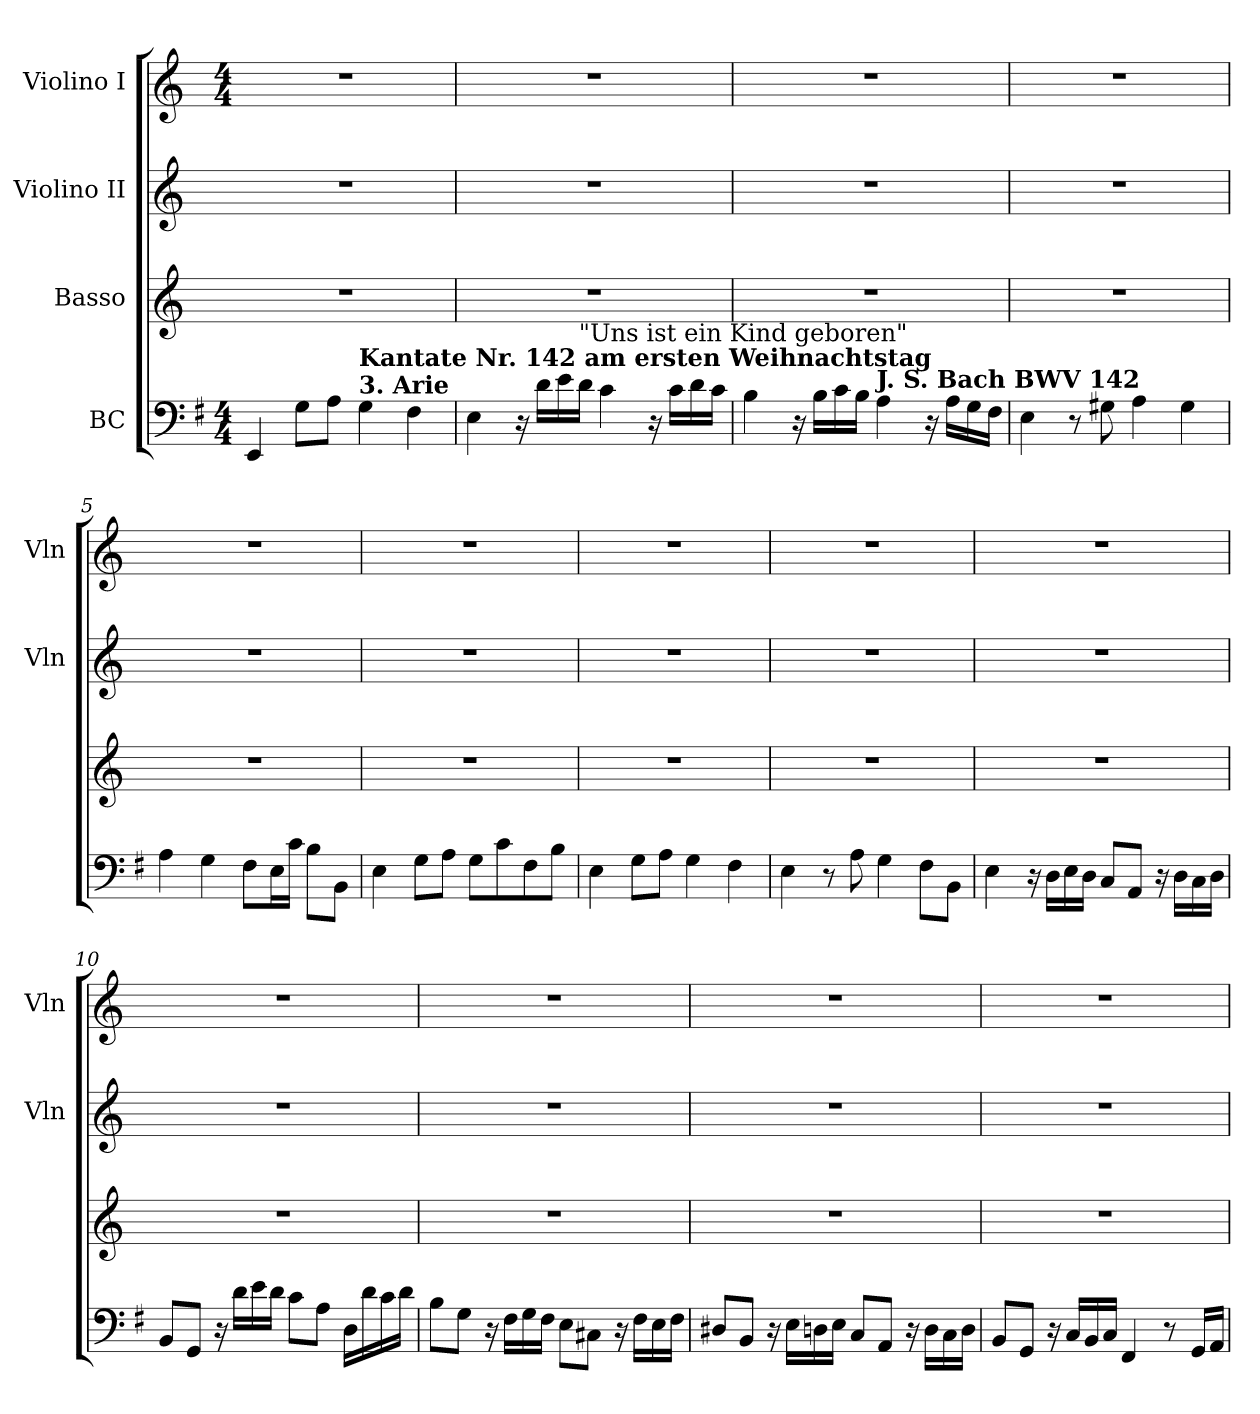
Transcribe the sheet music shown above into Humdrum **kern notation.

**kern	**kern	**kern	**kern
*part4	*part3	*part2	*part1
*staff4	*staff3	*staff2	*staff1
*I"BC	*I"Basso	*I"Violino II	*I"Violino I
*	*	*I'Vln	*I'Vln
*clefF4	*clefG2	*clefG2	*clefG2
*k[f#]	*k[]	*k[]	*k[]
*M4/4	*	*	*M4/4
=1	=1	=1	=1
4EE/	1r	1r	1r
8G\L	.	.	.
8A\J	.	.	.
!LO:TX:a:B:t=3. Arie	!	!	!
!LO:TX:a:B:t=Kantate Nr. 142 am ersten Weihnachtstag	!	!	!
4G\	.	.	.
4F#\	.	.	.
=2	=2	=2	=2
4E\	1r	1r	1r
16r	.	.	.
16d\LL	.	.	.
16e\	.	.	.
!LO:TX:a:t="Uns ist ein Kind geboren"	!	!	!
16d\JJ	.	.	.
4c\	.	.	.
16r	.	.	.
16c\LL	.	.	.
16d\	.	.	.
16c\JJ	.	.	.
!!LO:LB:g=z
=3	=3	=3	=3
4B\	1r	1r	1r
16r	.	.	.
16B\LL	.	.	.
16c\	.	.	.
16B\JJ	.	.	.
!LO:TX:a:B:t=J. S. Bach BWV 142	!	!	!
4A\	.	.	.
16r	.	.	.
16A\LL	.	.	.
16G\	.	.	.
16F#\JJ	.	.	.
!!LO:LB:g=z
=4	=4	=4	=4
4E\	1r	1r	1r
8r	.	.	.
8G#X\	.	.	.
4A\	.	.	.
4G#\	.	.	.
=5	=5	=5	=5
4A\	1r	1r	1r
4G\	.	.	.
8F#\L	.	.	.
16E\L	.	.	.
16c\JJ	.	.	.
8B\L	.	.	.
8BB\J	.	.	.
=6	=6	=6	=6
4E\	1r	1r	1r
8G\L	.	.	.
8A\J	.	.	.
8G\L	.	.	.
8c\	.	.	.
8F#\	.	.	.
8B\J	.	.	.
=7	=7	=7	=7
4E\	1r	1r	1r
8G\L	.	.	.
8A\J	.	.	.
4G\	.	.	.
4F#\	.	.	.
!!LO:PB:g=z
=8	=8	=8	=8
4E\	1r	1r	1r
8r	.	.	.
8A\	.	.	.
4G\	.	.	.
8F#\L	.	.	.
8BB\J	.	.	.
=9	=9	=9	=9
4E\	1r	1r	1r
16r	.	.	.
16D\LL	.	.	.
16E\	.	.	.
16D\JJ	.	.	.
8C/L	.	.	.
8AA/J	.	.	.
16r	.	.	.
16D\LL	.	.	.
16C\	.	.	.
16D\JJ	.	.	.
!!LO:LB:g=z
=10	=10	=10	=10
8BB/L	1r	1r	1r
8GG/J	.	.	.
16r	.	.	.
16d\LL	.	.	.
16e\	.	.	.
16d\JJ	.	.	.
8c\L	.	.	.
8A\J	.	.	.
16D\LL	.	.	.
16d\	.	.	.
16c\	.	.	.
16d\JJ	.	.	.
!!LO:LB:g=z
=11	=11	=11	=11
8B\L	1r	1r	1r
8G\J	.	.	.
16r	.	.	.
16F#\LL	.	.	.
16G\	.	.	.
16F#\JJ	.	.	.
8E\L	.	.	.
8C#X\J	.	.	.
16r	.	.	.
16F#\LL	.	.	.
16E\	.	.	.
16F#\JJ	.	.	.
=12	=12	=12	=12
8D#X/L	1r	1r	1r
8BB/J	.	.	.
16r	.	.	.
16E\LL	.	.	.
16Dn\	.	.	.
16E\JJ	.	.	.
8C/L	.	.	.
8AA/J	.	.	.
16r	.	.	.
16D\LL	.	.	.
16C\	.	.	.
16D\JJ	.	.	.
!!LO:LB:g=z
=13	=13	=13	=13
8BB/L	1r	1r	1r
8GG/J	.	.	.
16r	.	.	.
16C/LL	.	.	.
16BB/	.	.	.
16C/JJ	.	.	.
4FF#/	.	.	.
8r	.	.	.
16GG/LL	.	.	.
16AA/JJ	.	.	.
=	=	=	=
*-	*-	*-	*-
